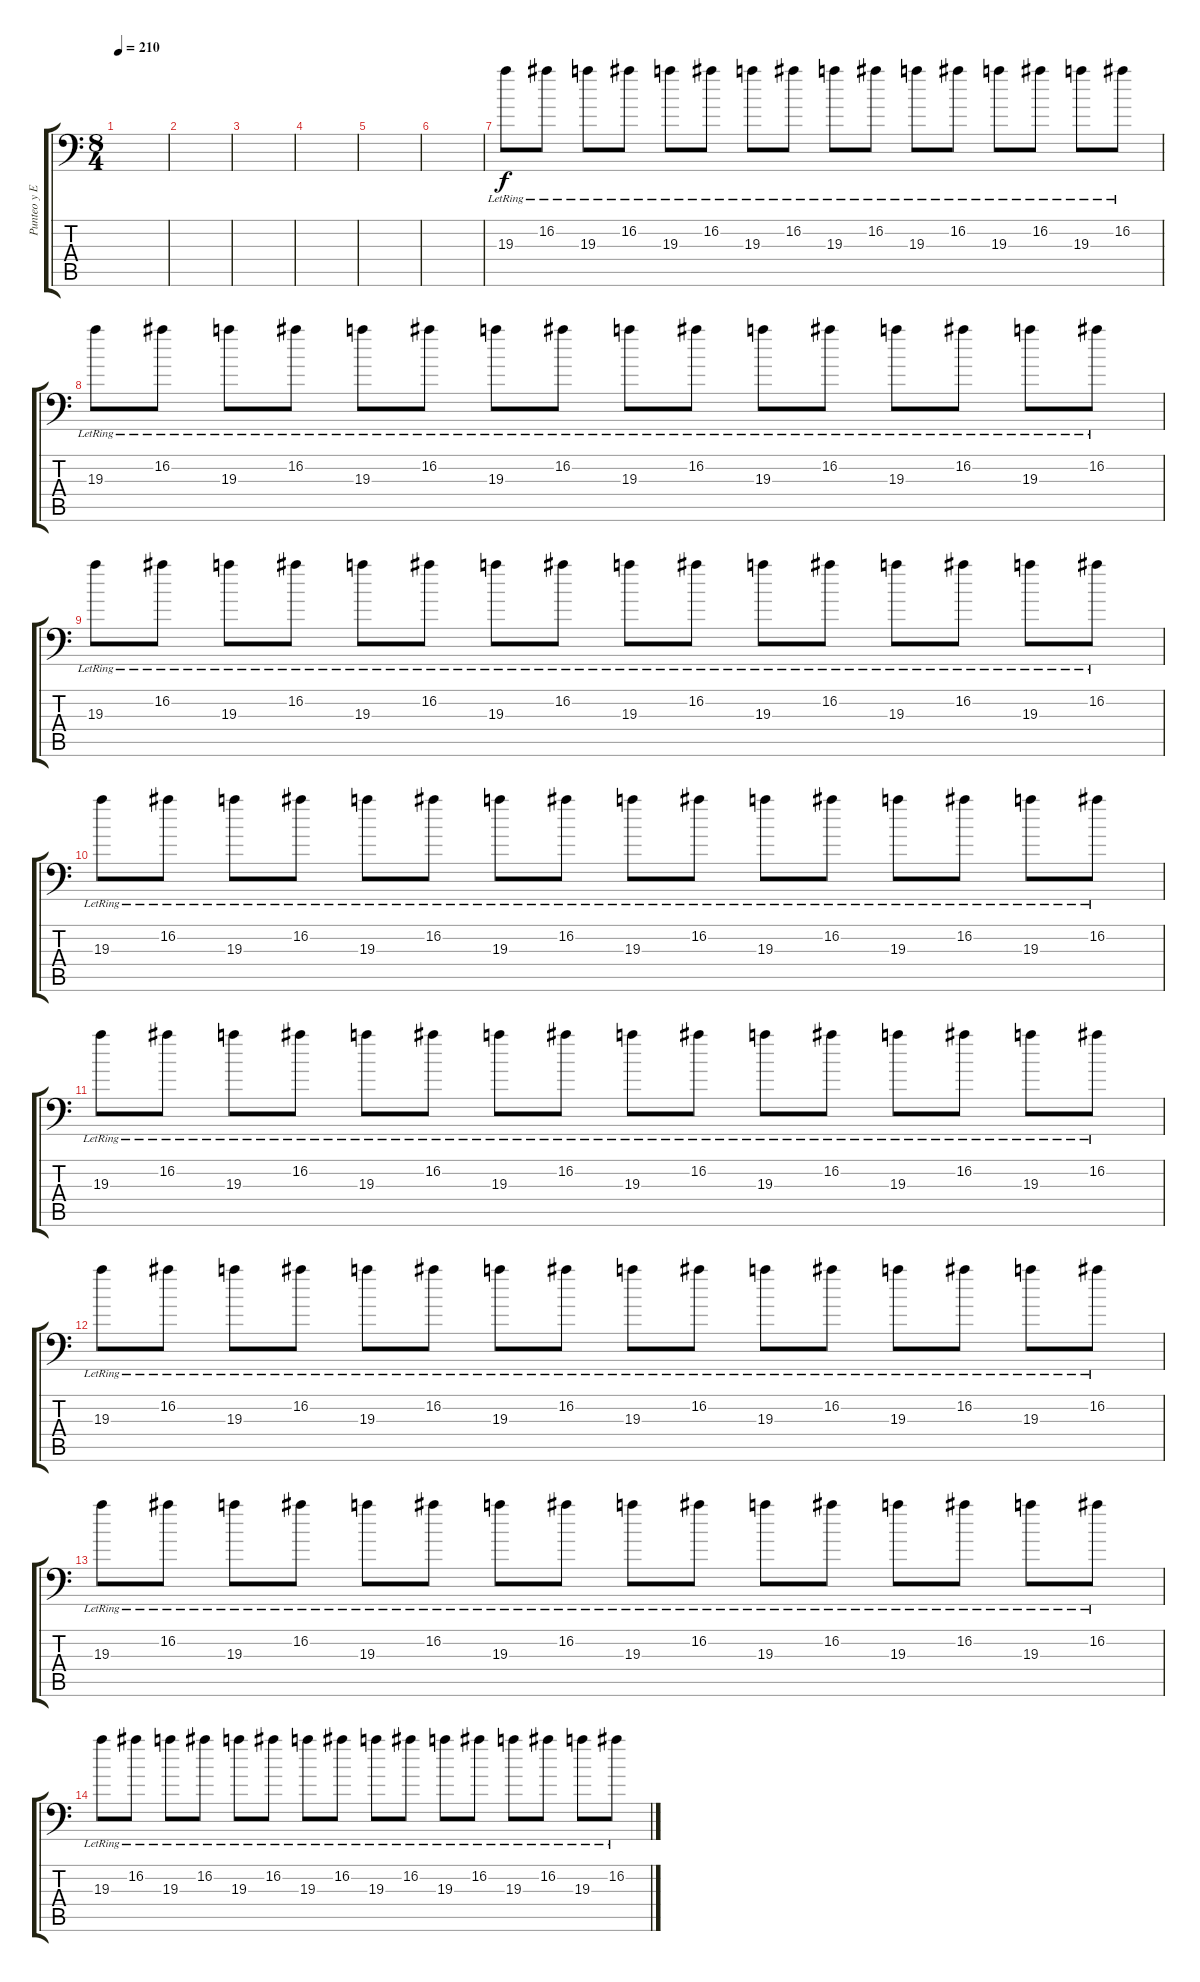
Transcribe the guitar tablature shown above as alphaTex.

\track ("Punteo y Efectos" "Punteo y E") {instrument distortionguitar}
\staff {score tabs}
\tuning (B3 Gb3 D3 A2 E2 A1) {hide}
\ts (8 4)
\tempo 210
\clef f4
\ks c
|
|
|
|
|
|
19.3{lr}.8 16.2{lr}.8 19.3{lr}.8 16.2{lr}.8 19.3{lr}.8 16.2{lr}.8 19.3{lr}.8 16.2{lr}.8 19.3{lr}.8 16.2{lr}.8 19.3{lr}.8 16.2{lr}.8 19.3{lr}.8 16.2{lr}.8 19.3{lr}.8 16.2{lr}.8 |
19.3{lr}.8 16.2{lr}.8 19.3{lr}.8 16.2{lr}.8 19.3{lr}.8 16.2{lr}.8 19.3{lr}.8 16.2{lr}.8 19.3{lr}.8 16.2{lr}.8 19.3{lr}.8 16.2{lr}.8 19.3{lr}.8 16.2{lr}.8 19.3{lr}.8 16.2{lr}.8 |
19.3{lr}.8 16.2{lr}.8 19.3{lr}.8 16.2{lr}.8 19.3{lr}.8 16.2{lr}.8 19.3{lr}.8 16.2{lr}.8 19.3{lr}.8 16.2{lr}.8 19.3{lr}.8 16.2{lr}.8 19.3{lr}.8 16.2{lr}.8 19.3{lr}.8 16.2{lr}.8 |
19.3{lr}.8 16.2{lr}.8 19.3{lr}.8 16.2{lr}.8 19.3{lr}.8 16.2{lr}.8 19.3{lr}.8 16.2{lr}.8 19.3{lr}.8 16.2{lr}.8 19.3{lr}.8 16.2{lr}.8 19.3{lr}.8 16.2{lr}.8 19.3{lr}.8 16.2{lr}.8 |
19.3{lr}.8 16.2{lr}.8 19.3{lr}.8 16.2{lr}.8 19.3{lr}.8 16.2{lr}.8 19.3{lr}.8 16.2{lr}.8 19.3{lr}.8 16.2{lr}.8 19.3{lr}.8 16.2{lr}.8 19.3{lr}.8 16.2{lr}.8 19.3{lr}.8 16.2{lr}.8 |
19.3{lr}.8 16.2{lr}.8 19.3{lr}.8 16.2{lr}.8 19.3{lr}.8 16.2{lr}.8 19.3{lr}.8 16.2{lr}.8 19.3{lr}.8 16.2{lr}.8 19.3{lr}.8 16.2{lr}.8 19.3{lr}.8 16.2{lr}.8 19.3{lr}.8 16.2{lr}.8 |
19.3{lr}.8 16.2{lr}.8 19.3{lr}.8 16.2{lr}.8 19.3{lr}.8 16.2{lr}.8 19.3{lr}.8 16.2{lr}.8 19.3{lr}.8 16.2{lr}.8 19.3{lr}.8 16.2{lr}.8 19.3{lr}.8 16.2{lr}.8 19.3{lr}.8 16.2{lr}.8 |
19.3{lr}.8 16.2{lr}.8 19.3{lr}.8 16.2{lr}.8 19.3{lr}.8 16.2{lr}.8 19.3{lr}.8 16.2{lr}.8 19.3{lr}.8 16.2{lr}.8 19.3{lr}.8 16.2{lr}.8 19.3{lr}.8 16.2{lr}.8 19.3{lr}.8 16.2{lr}.8
